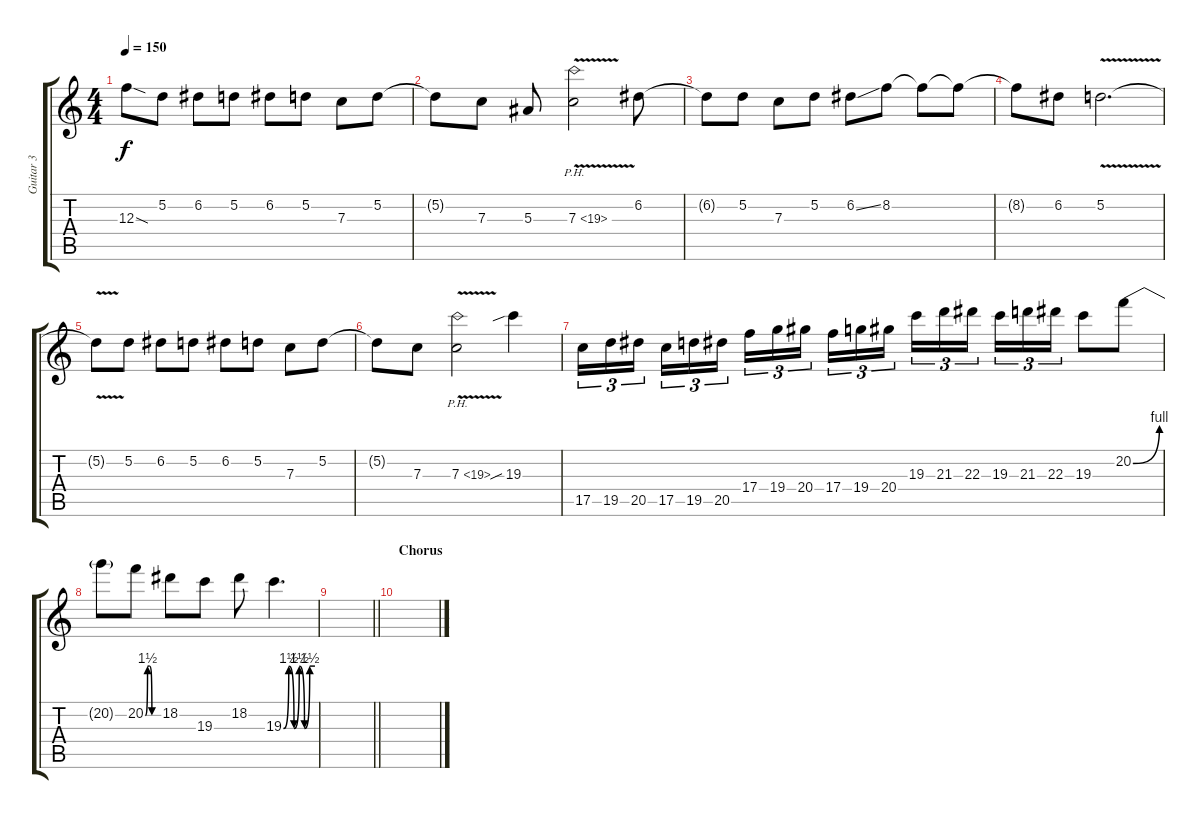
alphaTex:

\track ("Guitar 3" "Guitar 3") {instrument distortionguitar}
\staff {score tabs}
\tuning (D4 A3 F3 C3 G2 C2) {hide}
\ts (4 4)
\tempo 150
\clef g2
\ks c
12.3{sod t}.8{dy f} 5.2.8 6.2.8 5.2.8 6.2.8 5.2.8 7.3.8 5.2.8 |
5.2{t}.8 7.3.8 5.3.8 7.3{ph 12 v}.2 6.2.8 |
6.2{t}.8 5.2.8 7.3.8 5.2.8 6.2{ss}.8 8.2.8 8.2{t}.8 8.2{t}.8 |
8.2{t}.8 6.2.8 5.2{v}.2{d} |
5.2{t}.8 5.2.8 6.2.8 5.2.8 6.2.8 5.2.8 7.3.8 5.2.8 |
5.2{t}.8 7.3.8 7.3{ph 12 v}.2 19.3{sib}.4 |
17.5.16{tu (3 2)} 19.5.16{tu (3 2)} 20.5.16{tu (3 2) beam splitsecondary} 17.5.16{tu (3 2)} 19.5.16{tu (3 2)} 20.5.16{tu (3 2)} 17.4.16{tu (3 2)} 19.4.16{tu (3 2)} 20.4.16{tu (3 2) beam splitsecondary} 17.4.16{tu (3 2)} 19.4.16{tu (3 2)} 20.4.16{tu (3 2)} 19.3.16{tu (3 2)} 21.3.16{tu (3 2)} 22.3.16{tu (3 2) beam splitsecondary} 19.3.16{tu (3 2)} 21.3.16{tu (3 2)} 22.3.16{tu (3 2)} 19.3.8 20.2{be (bend 0 0 60 4)}.8 |
20.2{t}.8 20.2{be (custom 0 0 10 6 20 6 30 0 60 0)}.8 18.2.8 19.3.8 18.2.8 19.3{be (custom 0 0 10 6 20 0 30 6 40 0 50 6 60 6)}.4{d} |
\barLineRight lightlight
|
\section ("" "Chorus")
